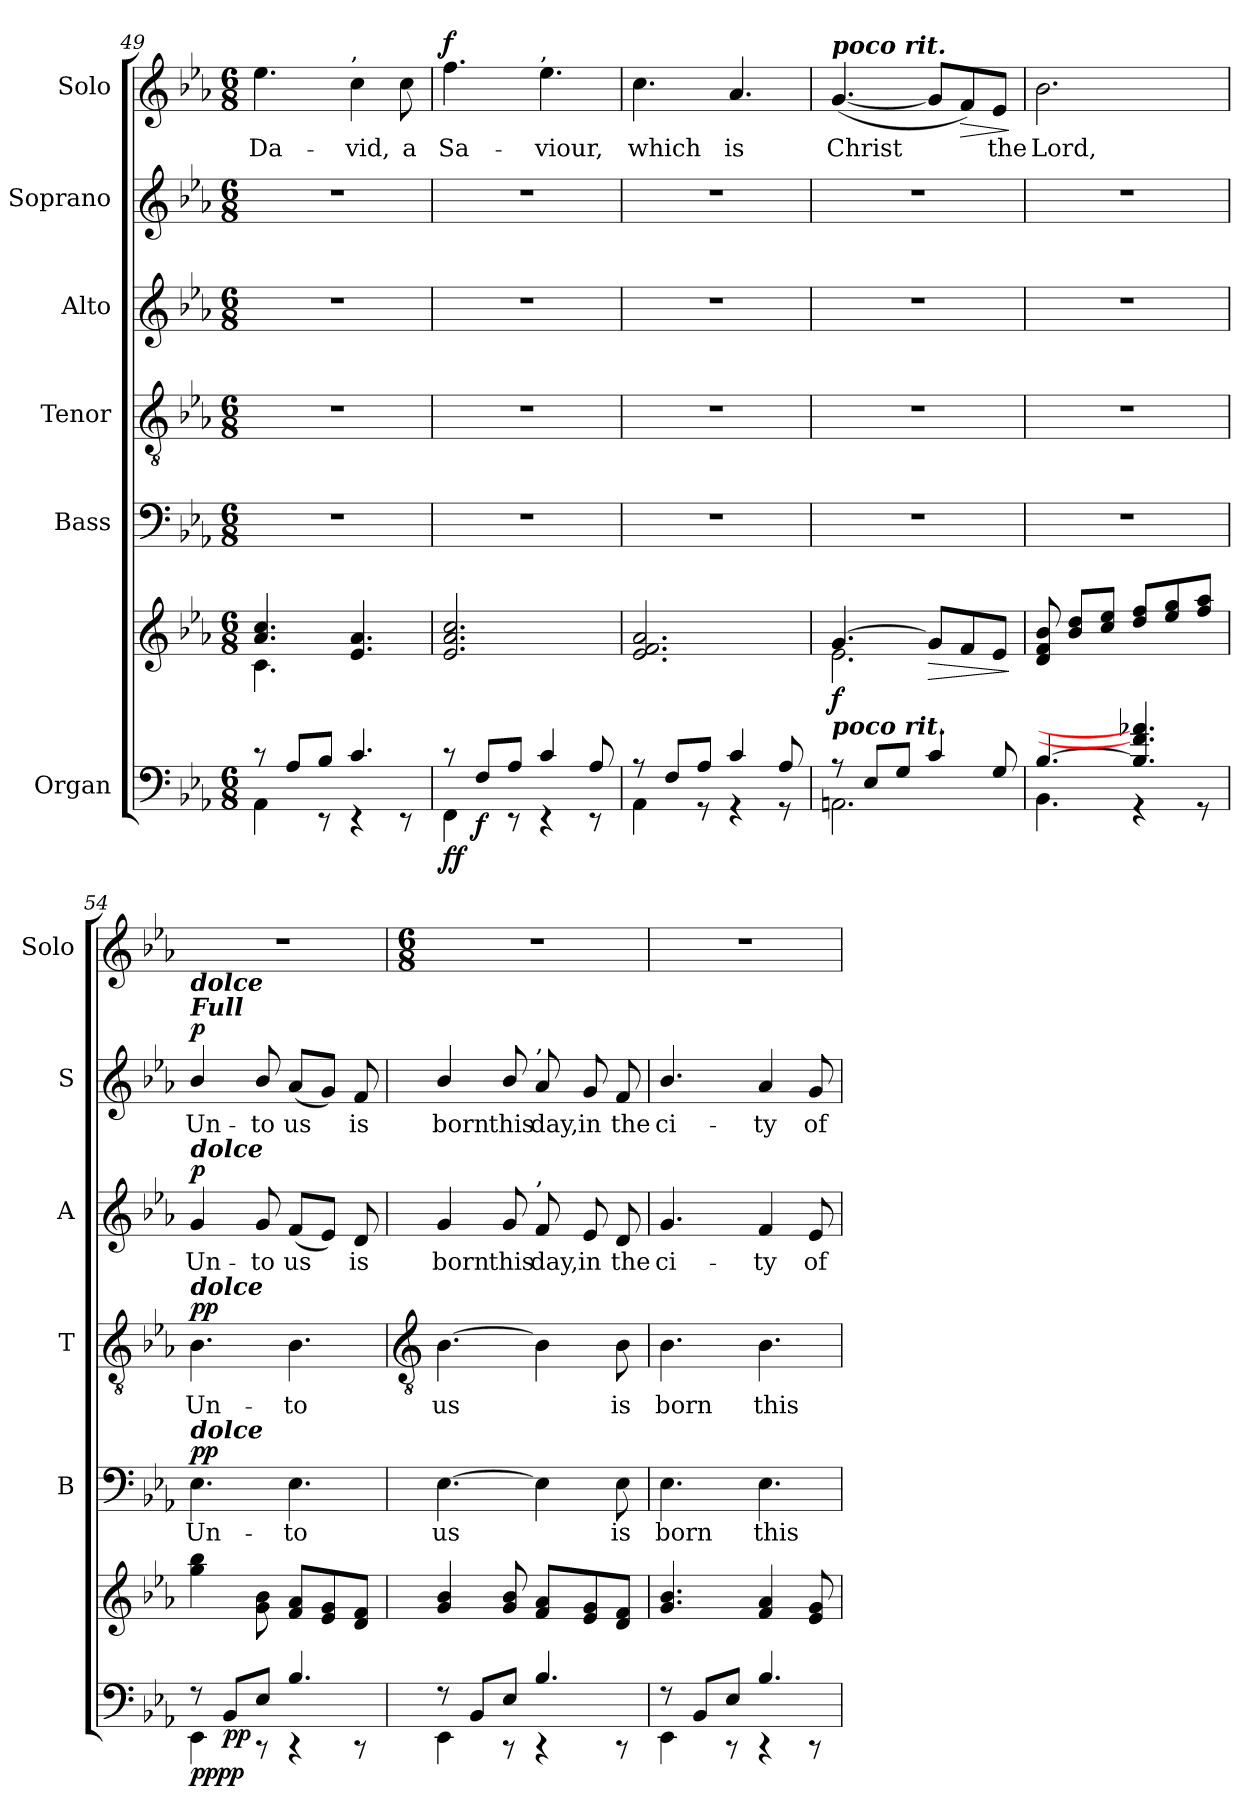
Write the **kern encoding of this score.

**kern	**kern	**dynam	**kern	**text	**dynam	**kern	**text	**dynam	**kern	**text	**dynam	**kern	**text	**dynam	**kern	**text	**dynam
*part6	*part6	*part6	*part5	*part5	*part5	*part4	*part4	*part4	*part3	*part3	*part3	*part2	*part2	*part2	*part1	*part1	*part1
*staff7	*staff6	*staff6/7	*staff5	*staff5	*staff5	*staff4	*staff4	*staff4	*staff3	*staff3	*staff3	*staff2	*staff2	*staff2	*staff1	*staff1	*staff1
*I"Organ	*	*	*I"Bass	*	*	*I"Tenor	*	*	*I"Alto	*	*	*I"Soprano	*	*	*I"Solo	*	*
*	*	*	*I'B	*	*	*I'T	*	*	*I'A	*	*	*I'S	*	*	*I'Solo	*	*
!!LO:LB:g=z
*clefF4	*clefG2	*	*clefF4	*	*	*clefGv2	*	*	*clefG2	*	*	*clefG2	*	*	*clefG2	*	*
*k[b-e-a-]	*k[b-e-a-]	*	*k[b-e-a-]	*	*	*k[b-e-a-]	*	*	*k[b-e-a-]	*	*	*k[b-e-a-]	*	*	*k[b-e-a-]	*	*
*E-:	*E-:	*	*E-:	*	*	*E-:	*	*	*E-:	*	*	*E-:	*	*	*E-:	*	*
*M6/8	*M6/8	*	*M6/8	*	*	*M6/8	*	*	*M6/8	*	*	*M6/8	*	*	*M6/8	*	*
=49	=49	=49	=49	=49	=49	=49	=49	=49	=49	=49	=49	=49	=49	=49	=49	=49	=49
*^	*^	*	*	*	*	*	*	*	*	*	*	*	*	*	*	*	*
!	!	!	!	!	!LO:N:vis=1	!	!	!LO:N:vis=1	!	!	!LO:N:vis=1	!	!	!LO:N:vis=1	!	!	!	!LO:LY:b	!
8r	4AA-\	4.a-/ 4.cc/	4.c\	.	2.r	.	.	2.r	.	.	2.r	.	.	2.r	.	.	4.ee-	Da-	.
8A-/L	.	.	.	.	.	.	.	.	.	.	.	.	.	.	.	.	.	.	.
8B-/J	8r	.	.	.	.	.	.	.	.	.	.	.	.	.	.	.	.	.	.
!	!	!	!	!	!	!	!	!	!	!	!	!	!	!	!	!	!LO:TX:a:t=,	!	!
!	!	!	!	!	!	!	!	!	!	!	!	!	!	!	!	!	!	!LO:LY:b	!
4.c/	4r	4.e- 4.a-	4.ryy	.	.	.	.	.	.	.	.	.	.	.	.	.	4cc	-vid,	.
!	!	!	!	!	!	!	!	!	!	!	!	!	!	!	!	!	!	!LO:LY:b	!
.	8r	.	.	.	.	.	.	.	.	.	.	.	.	.	.	.	8cc	a	.
=50	=50	=50	=50	=50	=50	=50	=50	=50	=50	=50	=50	=50	=50	=50	=50	=50	=50	=50	=50
!	!	!	!	!LO:DY:b=2	!LO:N:vis=1	!	!	!LO:N:vis=1	!	!	!LO:N:vis=1	!	!	!LO:N:vis=1	!	!	!	!LO:LY:b	!
!	!	!	!	!LO:DY:n=1:b	!	!	!	!	!	!	!	!	!	!	!	!	!	!	!LO:DY:b
8r	4FF\	2.e- 2.a- 2.cc	2.ryy	f f	2.r	.	.	2.r	.	.	2.r	.	.	2.r	.	.	4.ff	Sa-	f
!	!	!	!	!LO:DY:n=2:b=2	!	!	!	!	!	!	!	!	!	!	!	!	!	!	!
8F/L	.	.	.	f	.	.	.	.	.	.	.	.	.	.	.	.	.	.	.
8A-/J	8r	.	.	.	.	.	.	.	.	.	.	.	.	.	.	.	.	.	.
!	!	!	!	!	!	!	!	!	!	!	!	!	!	!	!	!	!LO:TX:a:t=,	!	!
!	!	!	!	!	!	!	!	!	!	!	!	!	!	!	!	!	!	!LO:LY:b	!
4c/	4r	.	.	.	.	.	.	.	.	.	.	.	.	.	.	.	4.ee-	-viour,	.
8A-/	8r	.	.	.	.	.	.	.	.	.	.	.	.	.	.	.	.	.	.
=51	=51	=51	=51	=51	=51	=51	=51	=51	=51	=51	=51	=51	=51	=51	=51	=51	=51	=51	=51
!	!	!	!	!	!LO:N:vis=1	!	!	!LO:N:vis=1	!	!	!LO:N:vis=1	!	!	!LO:N:vis=1	!	!	!	!LO:LY:b	!
8r	4AA-\	2.e- 2.f 2.a-	2.ryy	.	2.r	.	.	2.r	.	.	2.r	.	.	2.r	.	.	4.cc	which	.
8F/L	.	.	.	.	.	.	.	.	.	.	.	.	.	.	.	.	.	.	.
8A-/J	8r	.	.	.	.	.	.	.	.	.	.	.	.	.	.	.	.	.	.
!	!	!	!	!	!	!	!	!	!	!	!	!	!	!	!	!	!	!LO:LY:b	!
4c/	4r	.	.	.	.	.	.	.	.	.	.	.	.	.	.	.	4.a-	is	.
8A-/	8r	.	.	.	.	.	.	.	.	.	.	.	.	.	.	.	.	.	.
=52	=52	=52	=52	=52	=52	=52	=52	=52	=52	=52	=52	=52	=52	=52	=52	=52	=52	=52	=52
!	!	!	!	!	!	!	!	!	!	!	!	!	!	!	!	!	!LO:TX:a:Bi:t=poco rit.	!	!
!LO:TX:a:Bi:t=poco rit.	!	!	!	!	!	!	!	!	!	!	!	!	!	!	!	!	!	!	!
!	!	!	!	!LO:DY:b	!LO:N:vis=1	!	!	!LO:N:vis=1	!	!	!LO:N:vis=1	!	!	!LO:N:vis=1	!	!	!	!LO:LY:b	!
8r	2.AAn\	[4.g	2.e-\	f	2.r	.	.	2.r	.	.	2.r	.	.	2.r	.	.	(<[4.g	Christ	.
8E-/L	.	.	.	.	.	.	.	.	.	.	.	.	.	.	.	.	.	.	.
8G/J	.	.	.	.	.	.	.	.	.	.	.	.	.	.	.	.	.	.	.
!	!	!	!	!LO:HP:b	!	!	!	!	!	!	!	!	!	!	!	!	!	!	!
4c/	.	8gL]	.	>	.	.	.	.	.	.	.	.	.	.	.	.	8gL]	.	.
!	!	!	!	!	!	!	!	!	!	!	!	!	!	!	!	!	!	!	!LO:HP:b
.	.	8f	.	.	.	.	.	.	.	.	.	.	.	.	.	.	8f)	.	>
!	!	!	!	!	!	!	!	!	!	!	!	!	!	!	!	!	!	!LO:LY:b	!
8G/	.	8e-J	.	.	.	.	.	.	.	.	.	.	.	.	.	.	8e-J	the	.
*v	*v	*	*	*	*	*	*	*	*	*	*	*	*	*	*	*	*	*	*
*	*v	*v	*	*	*	*	*	*	*	*	*	*	*	*	*	*	*	*
.	.	]	.	.	.	.	.	.	.	.	.	.	.	.	.	.	]
=53	=53	=53	=53	=53	=53	=53	=53	=53	=53	=53	=53	=53	=53	=53	=53	=53	=53
*^	*^	*	*	*	*	*	*	*	*	*	*	*	*	*	*	*	*
!	!	!	!	!	!LO:N:vis=1	!	!	!LO:N:vis=1	!	!	!LO:N:vis=1	!	!	!LO:N:vis=1	!	!	!	!LO:LY:b	!
[4.B-/	4.BB-\	8d 8f 8b-	2.ryy	.	2.r	.	.	2.r	.	.	2.r	.	.	2.r	.	.	2.b-	Lord,	.
.	.	8b- 8ddL	.	.	.	.	.	.	.	.	.	.	.	.	.	.	.	.	.
.	.	8cc 8ee-J	.	.	.	.	.	.	.	.	.	.	.	.	.	.	.	.	.
4.B-/] 4.f/] 4.a-X/]	4r	8dd 8ffL	.	.	.	.	.	.	.	.	.	.	.	.	.	.	.	.	.
.	.	8ee- 8gg	.	.	.	.	.	.	.	.	.	.	.	.	.	.	.	.	.
.	8r	8ff 8aa-J	.	.	.	.	.	.	.	.	.	.	.	.	.	.	.	.	.
=54	=54	=54	=54	=54	=54	=54	=54	=54	=54	=54	=54	=54	=54	=54	=54	=54	=54	=54	=54
!	!	!	!	!	!	!	!	!	!	!	!	!	!	!LO:TX:a:Bi:t=Full	!	!	!	!	!
!	!	!	!	!	!	!	!	!	!	!	!	!	!	!LO:TX:a:Bi:t=dolce	!	!	!	!	!
!	!	!	!	!	!	!	!	!	!	!	!LO:TX:a:Bi:t=dolce	!	!	!	!	!	!	!	!
!	!	!	!	!	!	!	!	!LO:TX:a:Bi:t=dolce	!	!	!	!	!	!	!	!	!	!	!
!	!	!	!	!	!LO:TX:a:Bi:t=dolce	!	!	!	!	!	!	!	!	!	!	!	!	!	!
!	!	!	!	!LO:DY:b=2	!	!LO:LY:b	!	!	!LO:LY:b	!	!	!LO:LY:b	!	!	!LO:LY:b	!	!LO:N:vis=1	!	!
!	!	!	!	!LO:DY:n=1:b	!	!	!LO:DY:b	!	!	!LO:DY:b	!	!	!LO:DY:b	!	!	!LO:DY:b	!	!	!
8r	4EE-\	4gg\ 4bb-\	2.ryy	pp pp	4.E-	Un-	pp	4.B-	Un-	pp	4g	Un-	p	4b-/	Un-	p	2.r	.	.
!	!	!	!	!LO:DY:n=2:b=2	!	!	!	!	!	!	!	!	!	!	!	!	!	!	!
8BB-/L	.	.	.	pp	.	.	.	.	.	.	.	.	.	.	.	.	.	.	.
!	!	!	!	!	!	!	!	!	!	!	!	!LO:LY:b	!	!	!LO:LY:b	!	!	!	!
8E-/J	8r	8g\ 8b-\	.	.	.	.	.	.	.	.	8g	-to	.	8b-/	-to	.	.	.	.
!	!	!	!	!	!	!LO:LY:b	!	!	!LO:LY:b	!	!	!LO:LY:b	!	!	!LO:LY:b	!	!	!	!
4.B-/	4r	8f 8a-L	.	.	4.E-	-to	.	4.B-	-to	.	(<8fL	us	.	(<8a-L	us	.	.	.	.
.	.	8e- 8g	.	.	.	.	.	.	.	.	8e-J)	.	.	8gJ)	.	.	.	.	.
!	!	!	!	!	!	!	!	!	!	!	!	!LO:LY:b	!	!	!LO:LY:b	!	!	!	!
.	8r	8d 8fJ	.	.	.	.	.	.	.	.	8d	is	.	8f	is	.	.	.	.
!!LO:LB:g=z
=55	=55	=55	=55	=55	=55	=55	=55	=55	=55	=55	=55	=55	=55	=55	=55	=55	=55	=55	=55
*	*	*	*	*	*	*	*	*clefGv2	*	*	*	*	*	*	*	*	*	*	*
*	*	*	*	*	*	*	*	*	*	*	*	*	*	*	*	*	*M6/8	*	*
!	!	!	!	!	!	!LO:LY:b	!	!	!LO:LY:b	!	!	!LO:LY:b	!	!	!LO:LY:b	!	!	!	!
8r	4EE-\	4g/ 4b-/	2.ryy	.	[4.E-	us	.	[4.B-	us	.	4g/	born	.	4b-/	born	.	2.r	.	.
8BB-/L	.	.	.	.	.	.	.	.	.	.	.	.	.	.	.	.	.	.	.
!	!	!	!	!	!	!	!	!	!	!	!	!LO:LY:b	!	!	!LO:LY:b	!	!	!	!
8E-/J	8r	8g/ 8b-/	.	.	.	.	.	.	.	.	8g/	this	.	8b-/	this	.	.	.	.
!	!	!	!	!	!	!	!	!	!	!	!	!	!	!LO:TX:a:t=,	!	!	!	!	!
!	!	!	!	!	!	!	!	!	!	!	!LO:TX:a:t=,	!	!	!	!	!	!	!	!
!	!	!	!	!	!	!	!	!	!	!	!	!LO:LY:b	!	!	!LO:LY:b	!	!	!	!
4.B-/	4r	8f 8a-L	.	.	4E-]	.	.	4B-]	.	.	8f	day,	.	8a-	day,	.	.	.	.
!	!	!	!	!	!	!	!	!	!	!	!	!LO:LY:b	!	!	!LO:LY:b	!	!	!	!
.	.	8e- 8g	.	.	.	.	.	.	.	.	8e-	in	.	8g	in	.	.	.	.
!	!	!	!	!	!	!LO:LY:b	!	!	!LO:LY:b	!	!	!LO:LY:b	!	!	!LO:LY:b	!	!	!	!
.	8r	8d 8fJ	.	.	8E-	is	.	8B-	is	.	8d	the	.	8f	the	.	.	.	.
=56	=56	=56	=56	=56	=56	=56	=56	=56	=56	=56	=56	=56	=56	=56	=56	=56	=56	=56	=56
!	!	!	!	!	!	!LO:LY:b	!	!	!LO:LY:b	!	!	!LO:LY:b	!	!	!LO:LY:b	!	!	!	!
8r	4EE-\	4.g/ 4.b-/	2.ryy	.	4.E-	born	.	4.B-	born	.	4.g/	ci-	.	4.b-/	ci-	.	2.r	.	.
8BB-/L	.	.	.	.	.	.	.	.	.	.	.	.	.	.	.	.	.	.	.
8E-/J	8r	.	.	.	.	.	.	.	.	.	.	.	.	.	.	.	.	.	.
!	!	!	!	!	!	!LO:LY:b	!	!	!LO:LY:b	!	!	!LO:LY:b	!	!	!LO:LY:b	!	!	!	!
4.B-/	4r	4f 4a-	.	.	4.E-	this	.	4.B-	this	.	4f	-ty	.	4a-	-ty	.	.	.	.
!	!	!	!	!	!	!	!	!	!	!	!	!LO:LY:b	!	!	!LO:LY:b	!	!	!	!
.	8r	8e- 8g	.	.	.	.	.	.	.	.	8e-	of	.	8g	of	.	.	.	.
*v	*v	*	*	*	*	*	*	*	*	*	*	*	*	*	*	*	*	*	*
*	*v	*v	*	*	*	*	*	*	*	*	*	*	*	*	*	*	*	*
=	=	=	=	=	=	=	=	=	=	=	=	=	=	=	=	=	=
*-	*-	*-	*-	*-	*-	*-	*-	*-	*-	*-	*-	*-	*-	*-	*-	*-	*-
